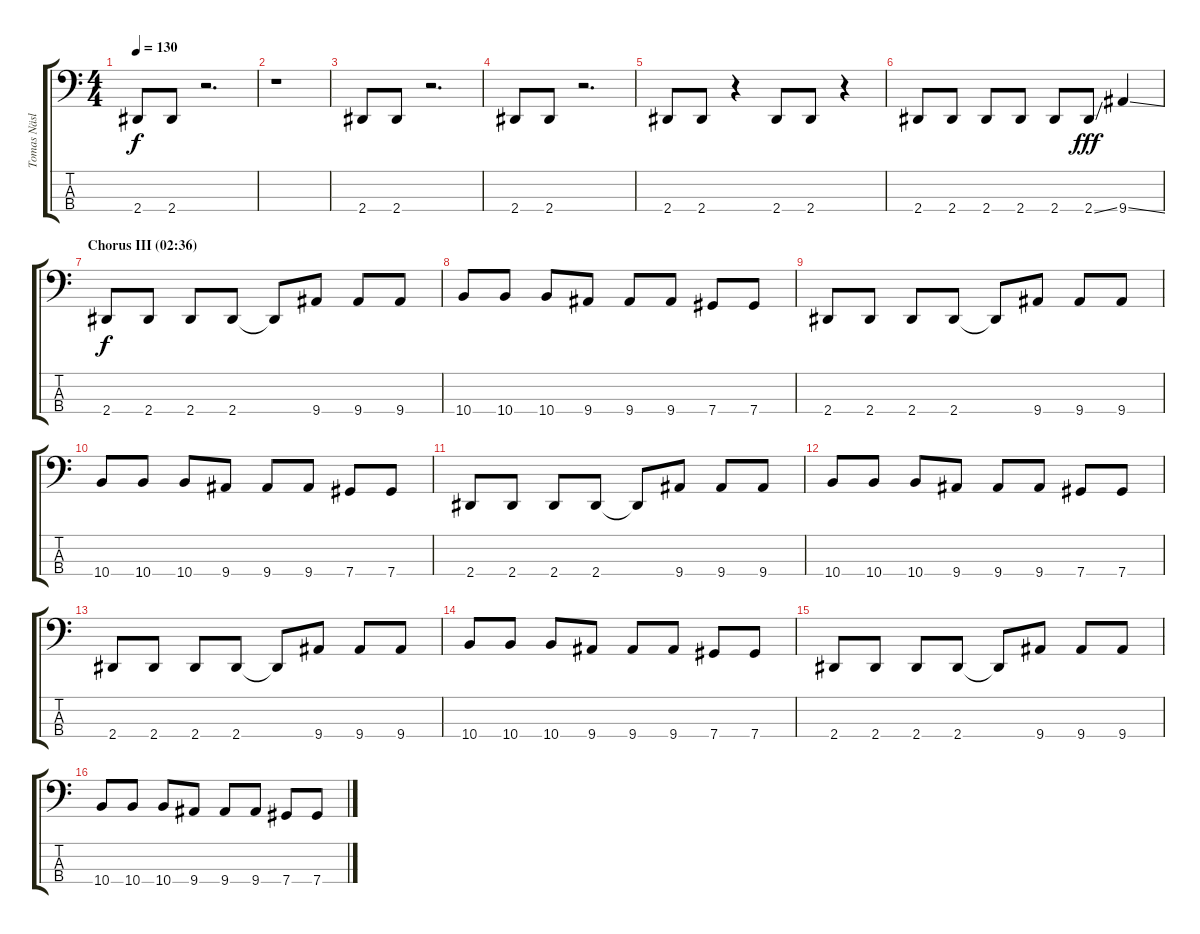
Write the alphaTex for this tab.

\track ("Tomas Näslund" "Tomas Näsl") {instrument electricbassfinger}
\staff {score tabs}
\tuning (Gb2 Db2 Ab1 Db1) {hide}
\ts (4 4)
\tempo 130
\clef f4
\ks c
2.4.8{dy f} 2.4.8 r.2{d} |
r.1 |
2.4.8 2.4.8 r.2{d} |
2.4.8 2.4.8 r.2{d} |
2.4.8 2.4.8 r.4 2.4.8 2.4.8 r.4 |
2.4.8 2.4.8 2.4.8 2.4.8 2.4.8 2.4{ss}.8{dy fff} 9.4{ss}.4 |
\section ("" "Chorus III (02:36)")
2.4.8{dy f} 2.4.8 2.4.8 2.4.8 2.4{t}.8 9.4.8 9.4.8 9.4.8 |
10.4.8 10.4.8 10.4.8 9.4.8 9.4.8 9.4.8 7.4.8 7.4.8 |
2.4.8 2.4.8 2.4.8 2.4.8 2.4{t}.8 9.4.8 9.4.8 9.4.8 |
10.4.8 10.4.8 10.4.8 9.4.8 9.4.8 9.4.8 7.4.8 7.4.8 |
2.4.8 2.4.8 2.4.8 2.4.8 2.4{t}.8 9.4.8 9.4.8 9.4.8 |
10.4.8 10.4.8 10.4.8 9.4.8 9.4.8 9.4.8 7.4.8 7.4.8 |
2.4.8 2.4.8 2.4.8 2.4.8 2.4{t}.8 9.4.8 9.4.8 9.4.8 |
10.4.8 10.4.8 10.4.8 9.4.8 9.4.8 9.4.8 7.4.8 7.4.8 |
2.4.8 2.4.8 2.4.8 2.4.8 2.4{t}.8 9.4.8 9.4.8 9.4.8 |
10.4.8 10.4.8 10.4.8 9.4.8 9.4.8 9.4.8 7.4.8 7.4.8
